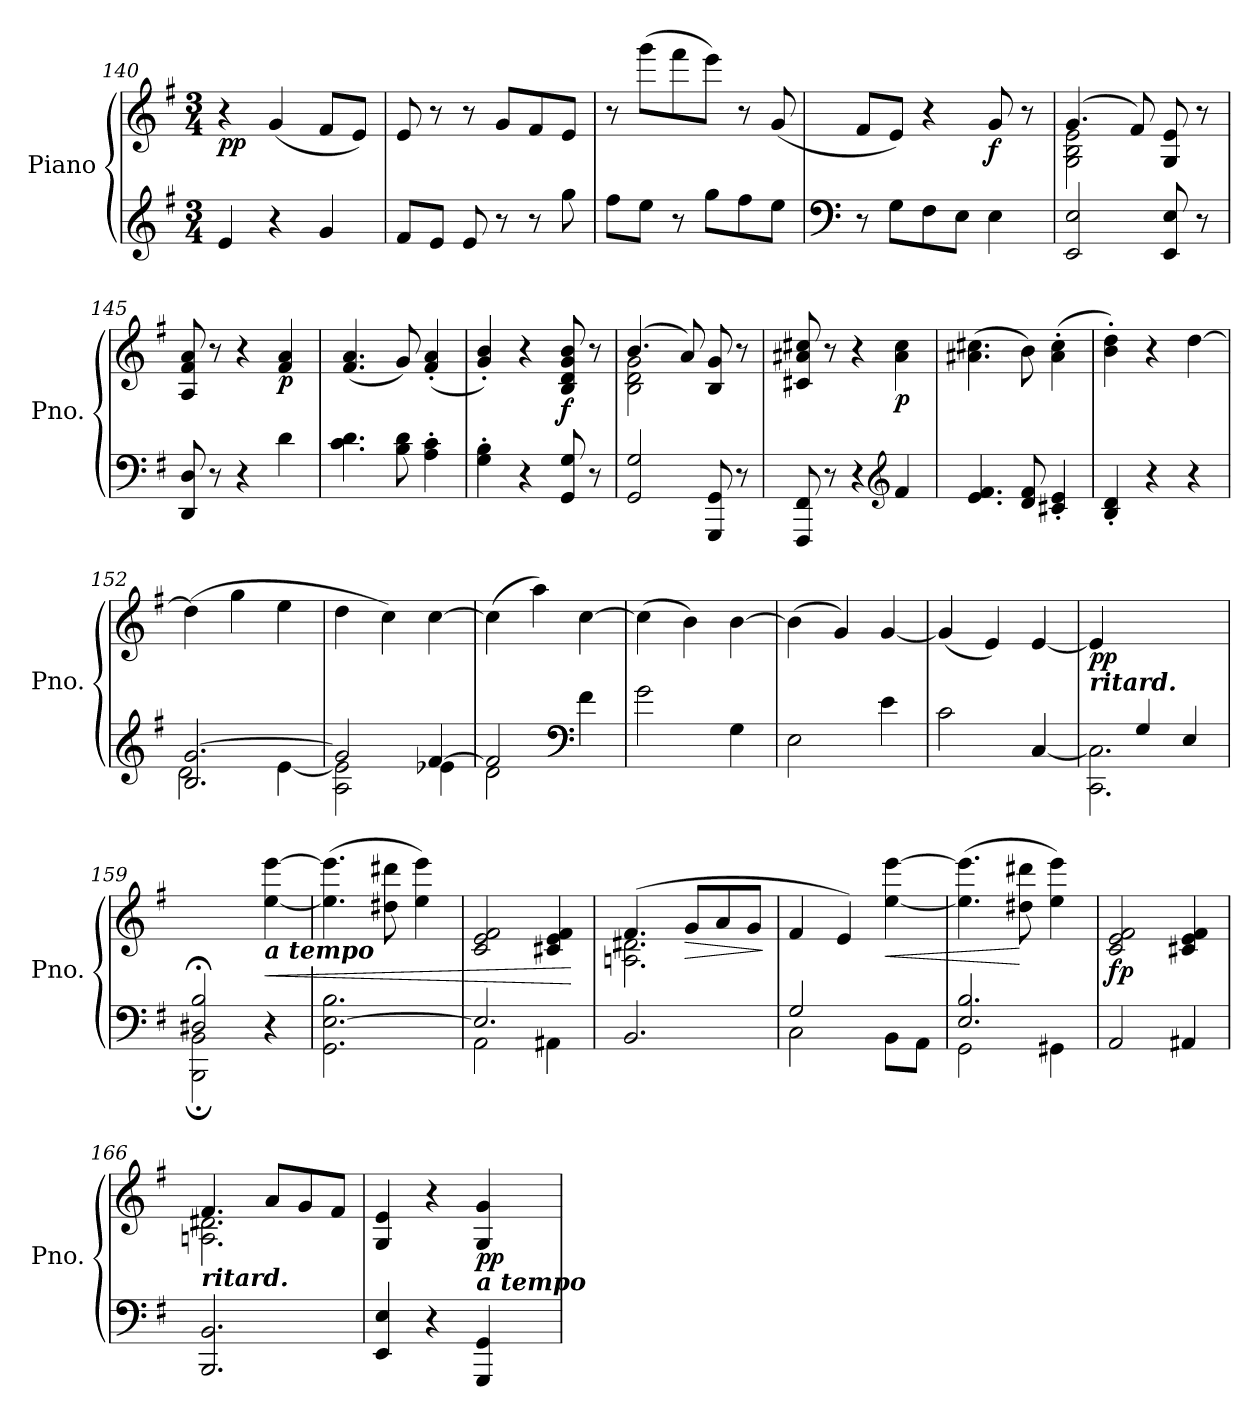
**kern	**kern	**dynam
*part1	*part1	*part1
*staff2	*staff1	*staff1/2
*I"Piano	*	*
*I'Pno.	*	*
*clefG2	*clefG2	*
*k[f#]	*k[f#]	*
*M3/4	*M3/4	*
=140	=140	=140
!	!	!LO:DY:b
4e/	4r	pp
4r	(<4g/	.
4g/	8f#/L	.
.	8e/J)	.
=141	=141	=141
!	!	!LO:DY:b
8f#/L	8e/	other-dynamics
8e/J	8r	.
8e/	8r	.
8r	8g/L	.
8r	8f#/	.
8gg\	8e/J	.
=142	=142	=142
8ff#\L	8r	.
8ee\J	(>8ggg\L	.
8r	8fff#\	.
8gg\L	8eee\J)	.
8ff#\	8r	.
8ee\J	(<8g/	.
=143	=143	=143
*clefF4	*	*
8r	8f#/L	.
8G\L	8e/J)	.
8F#\	4r	.
8E\J	.	.
!	!	!LO:DY:b
4E\	8g/	f
.	8r	.
=144	=144	=144
*	*^	*
2EE/ 2E/	(>4.g/	2G\ 2B\ 2e\	.
.	8f#/)	.	.
8EE/ 8E/	8G/ 8e/	4ryy	.
8r	8r	.	.
*	*v	*v	*
=145	=145	=145
8DD/ 8D/	8A/ 8f#/ 8a/	.
8r	8r	.
4r	4r	.
!	!	!LO:DY:b
4d\	4f#/ 4a/	p
=146	=146	=146
4.c\ 4.d\	(<4.f#/ 4.a/	.
8B\ 8d\	8g/)	.
4A\' 4c\'	(<4f#/' 4a/'	.
=147	=147	=147
4G\' 4B\'	4g/' 4b/')	.
4r	4r	.
!	!	!LO:DY:b
8GG/ 8G/	8B/ 8d/ 8g/ 8b/	f
8r	8r	.
=148	=148	=148
*	*^	*
2GG/ 2G/	(>4.b/	2B\ 2d\ 2g\	.
.	8a/)	.	.
8GGG/ 8GG/	8B/ 8g/	4ryy	.
8r	8r	.	.
*	*v	*v	*
=149	=149	=149
8FFF#/ 8FF#/	8c#X/ 8a#X/ 8cc#X/	.
8r	8r	.
4r	4r	.
*clefG2	*	*
!	!	!LO:DY:b
4f#/	4a#\ 4cc#\	p
=150	=150	=150
4.e/ 4.f#/	(>4.a#X\ 4.cc#X\	.
8d/ 8f#/	8b\)	.
4c#X/' 4e/'	(>4a#\' 4cc#\'	.
=151	=151	=151
4B/' 4d/'	4b\' 4dd\')	.
4r	4r	.
4r	[4dd\	.
=152	=152	=152
*^	*	*
2.B/ [2.g/	2d\	(>4dd\]	.
.	.	4gg\	.
.	[4e\	4ee\	.
=153	=153	=153	=153
2g/]	2A\ 2e\]	4dd\	.
.	.	4cc\)	.
[4f#/	4e-X\	[4cc\	.
=154	=154	=154	=154
2f#/]	2d\	(>4cc\]	.
.	.	4aa\)	.
*clefF4	*	*	*
4f#\	4ryy	[4cc\	.
*v	*v	*	*
=155	=155	=155
2g\	(>4cc\]	.
.	4b\)	.
4G\	[4b\	.
=156	=156	=156
!	!	!LO:DY:b
2E\	(>4b\]	other-dynamics
.	4g/)	.
4e\	[4g/	.
=157	=157	=157
2c\	(<4g/]	.
.	4e/)	.
[4C/	[4e/	.
=158	=158	=158
*^	*	*
!	!	!LO:TX:b:Bi:t=ritard.	!
!	!	!	!LO:DY:b
4ryy	2.CC\ 2.C\]	(>4e/]	pp
4G/	.	2ryy	.
4E/)	.	.	.
=159	=159	=159	=159
2D#X/;< 2B/;<	2BBB\; 2BB\;	2ryy	.
!	!	!LO:TX:b:Bi:t=a tempo	!
!	!	!	!LO:HP:b
4ryy	4r	[4ee\ [4eee\	<
*v	*v	*	*
=160	=160	=160
2.GG\ [2.E\ 2.B\	(>4.ee\] 4.eee\]	.
.	8dd#X\ 8ddd#X\	.
.	4ee\ 4eee\)	.
=161	=161	=161
*^	*	*
2.E/]	2AA\	2c/ 2e/ 2f#/	.
.	4AA#X\	4c#X/ 4e/ 4f#/	.
*v	*v	*	*
.	.	[
=162	=162	=162
*	*^	*
2.BB/	(>4.f#/	2.An\ 2.d#X\	.
!	!	!	!LO:HP:b
.	8g/L	.	>
.	8a/	.	.
.	8g/J	.	.
*	*v	*v	*
.	.	]
=163	=163	=163
*^	*	*
2C\	2G/	4f#/	.
.	.	4e/)	.
!	!	!	!LO:HP:b
8BB\L	4ryy	[4ee\ [4eee\	<
8AA\J	.	.	.
=164	=164	=164	=164
2.E/ 2.B/	2GG\	(>4.ee\] 4.eee\]	.
.	.	8dd#X\ 8ddd#X\	[
.	4GG#X\	4ee\ 4eee\)	.
=165	=165	=165	=165
!	!	!	!LO:DY:b
*v	*v	*	*
2AA/	2c/ 2e/ 2f#/	fp
4AA#X/	4c#X/ 4e/ 4f#/	.
=166	=166	=166
*	*^	*
!	!LO:TX:b:Bi:t=ritard.	!	!
2.BBB/ 2.BB/	4.f#/	2.An\ 2.d#X\	.
.	8a/L	.	.
.	8g/	.	.
.	8f#/J	.	.
*	*v	*v	*
=167	=167	=167
4EE/ 4E/	4G/ 4e/	.
4r	4r	.
!	!LO:TX:b:Bi:t=a tempo	!
!	!	!LO:DY:b
4GGG/ 4GG/	4G/ 4g/	pp
=	=	=
*-	*-	*-
